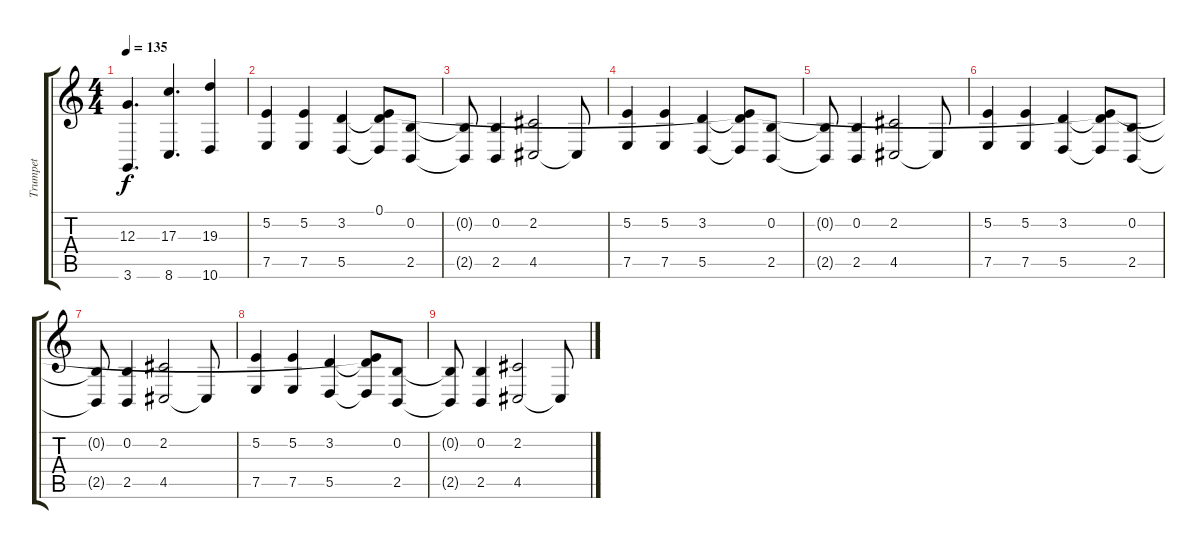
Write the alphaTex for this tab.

\track ("Trumpet" "Trumpet") {instrument tuba}
\staff {score tabs}
\tuning (E4 B3 G3 D3 A2 E2) {hide}
\ts (4 4)
\tempo 135
\clef g2
\ks c
(12.3 3.6).4{d dy f} (17.3 8.6).4{d} (19.3 10.6).4 |
(5.2 7.5).4{volume 9} (5.2 7.5).4 (3.2 5.5).4 (0.1 3.2{t} 5.5{t}).8 (0.2 2.5).8 |
(0.2{t} 2.5{t}).8 (0.2 2.5).4 (2.2 4.5).2 4.5{t}.8 |
(5.2 7.5).4{volume 9} (5.2 7.5).4 (3.2 5.5).4 (0.1{t} 3.2{t} 5.5{t}).8 (0.2 2.5).8 |
(0.2{t} 2.5{t}).8 (0.2 2.5).4 (2.2 4.5).2 4.5{t}.8 |
(5.2 7.5).4{volume 9} (5.2 7.5).4 (3.2 5.5).4 (0.1{t} 3.2{t} 5.5{t}).8 (0.2 2.5).8 |
(0.2{t} 2.5{t}).8 (0.2 2.5).4 (2.2 4.5).2 4.5{t}.8 |
(5.2 7.5).4{volume 9} (5.2 7.5).4 (3.2 5.5).4 (0.1{t} 3.2{t} 5.5{t}).8 (0.2 2.5).8 |
(0.2{t} 2.5{t}).8 (0.2 2.5).4 (2.2 4.5).2 4.5{t}.8
